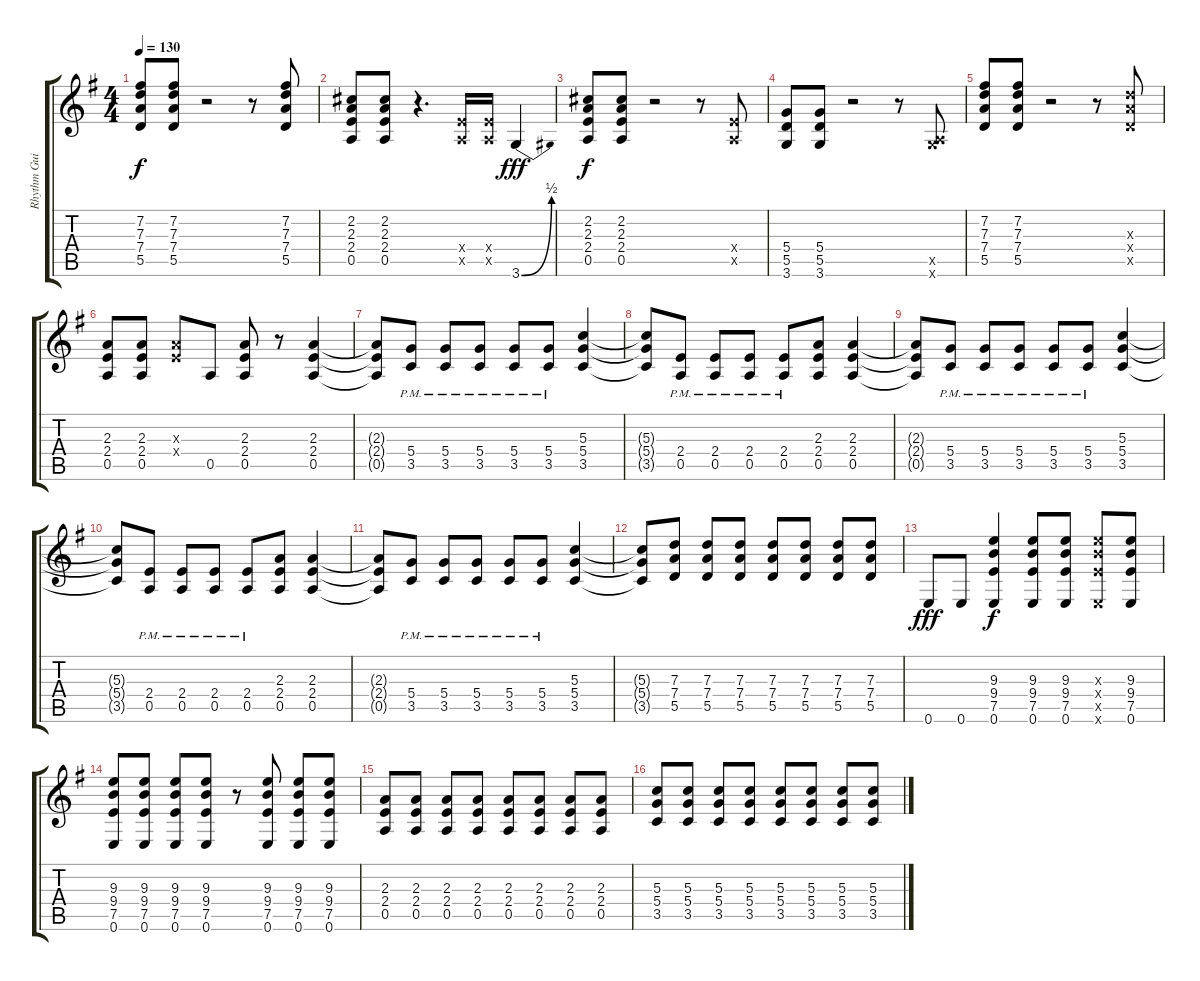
\track ("Rhythm Guitar" "Rhythm Gui") {instrument distortionguitar}
\staff {score tabs}
\tuning (E4 B3 G3 D3 A2 E2) {hide}
\ts (4 4)
\tempo 130
\clef g2
\ks g
(7.2 7.3 7.4 5.5).8{dy f} (7.2 7.3 7.4 5.5).8 r.2 r.8 (7.2 7.3 7.4 5.5).8 |
(2.2 2.3 2.4 0.5).8 (2.2 2.3 2.4 0.5).8 r.4{d} (2.4{x} 0.5{x}).16 (2.4{x} 0.5{x}).16 3.6{be (bend 0 0 60 2)}.4{dy fff} |
(2.2 2.3 2.4 0.5).8{dy f} (2.2 2.3 2.4 0.5).8 r.2 r.8 (2.4{x} 0.5{x}).8 |
(5.4 5.5 3.6).8 (5.4 5.5 3.6).8 r.2 r.8 (0.5{x} 3.6{x}).8 |
(7.2 7.3 7.4 5.5).8 (7.2 7.3 7.4 5.5).8 r.2 r.8 (7.3{x} 7.4{x} 5.5{x}).8 |
(2.3 2.4 0.5).8 (2.3 2.4 0.5).8 (2.3{x} 2.4{x}).8 0.5.8 (2.3 2.4 0.5).8 r.8 (2.3 2.4 0.5).4 |
(2.3{t} 2.4{t} 0.5{t}).8 (5.4{pm} 3.5{pm}).8 (5.4{pm} 3.5{pm}).8 (5.4{pm} 3.5{pm}).8 (5.4{pm} 3.5{pm}).8 (5.4{pm} 3.5{pm}).8 (5.3 5.4 3.5).4 |
(5.3{t} 5.4{t} 3.5{t}).8 (2.4{pm} 0.5{pm}).8 (2.4{pm} 0.5{pm}).8 (2.4{pm} 0.5{pm}).8 (2.4{pm} 0.5{pm}).8 (2.3 2.4 0.5).8 (2.3 2.4 0.5).4 |
(2.3{t} 2.4{t} 0.5{t}).8 (5.4{pm} 3.5{pm}).8 (5.4{pm} 3.5{pm}).8 (5.4{pm} 3.5{pm}).8 (5.4{pm} 3.5{pm}).8 (5.4{pm} 3.5{pm}).8 (5.3 5.4 3.5).4 |
(5.3{t} 5.4{t} 3.5{t}).8 (2.4{pm} 0.5{pm}).8 (2.4{pm} 0.5{pm}).8 (2.4{pm} 0.5{pm}).8 (2.4{pm} 0.5{pm}).8 (2.3 2.4 0.5).8 (2.3 2.4 0.5).4 |
(2.3{t} 2.4{t} 0.5{t}).8 (5.4{pm} 3.5{pm}).8 (5.4{pm} 3.5{pm}).8 (5.4{pm} 3.5{pm}).8 (5.4{pm} 3.5{pm}).8 (5.4{pm} 3.5{pm}).8 (5.3 5.4 3.5).4 |
(5.3{t} 5.4{t} 3.5{t}).8 (7.3 7.4 5.5).8 (7.3 7.4 5.5).8 (7.3 7.4 5.5).8 (7.3 7.4 5.5).8 (7.3 7.4 5.5).8 (7.3 7.4 5.5).8 (7.3 7.4 5.5).8 |
0.6.8{dy fff} 0.6.8 (9.3 9.4 7.5 0.6).4{dy f} (9.3 9.4 7.5 0.6).8 (9.3 9.4 7.5 0.6).8 (9.3{x} 9.4{x} 7.5{x} 0.6{x}).8 (9.3 9.4 7.5 0.6).8 |
(9.3 9.4 7.5 0.6).8 (9.3 9.4 7.5 0.6).8 (9.3 9.4 7.5 0.6).8 (9.3 9.4 7.5 0.6).8 r.8 (9.3 9.4 7.5 0.6).8 (9.3 9.4 7.5 0.6).8 (9.3 9.4 7.5 0.6).8 |
(2.3 2.4 0.5).8 (2.3 2.4 0.5).8 (2.3 2.4 0.5).8 (2.3 2.4 0.5).8 (2.3 2.4 0.5).8 (2.3 2.4 0.5).8 (2.3 2.4 0.5).8 (2.3 2.4 0.5).8 |
(5.3 5.4 3.5).8 (5.3 5.4 3.5).8 (5.3 5.4 3.5).8 (5.3 5.4 3.5).8 (5.3 5.4 3.5).8 (5.3 5.4 3.5).8 (5.3 5.4 3.5).8 (5.3 5.4 3.5).8
